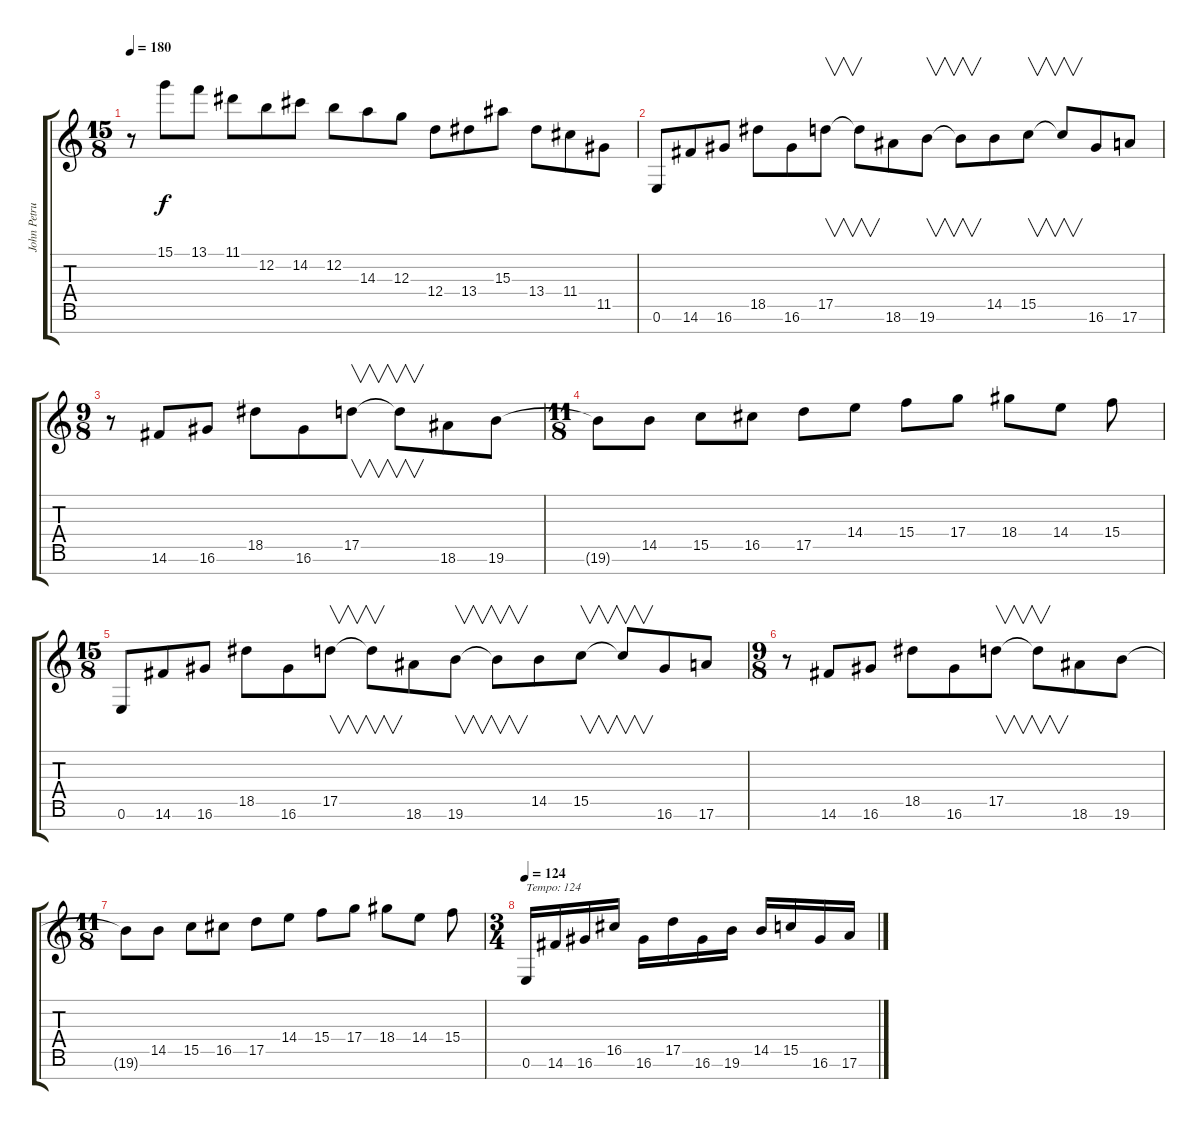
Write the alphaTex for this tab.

\track ("John Petrucci - 7 String Guitar" "John Petru") {instrument distortionguitar}
\staff {score tabs}
\tuning (E4 B3 G3 D3 A2 E2 B1) {hide}
\ts (15 8)
\tempo 180
\clef g2
\ks c
r.8{dy f} 15.1.8 13.1.8 11.1.8 12.2.8 14.2.8 12.2.8 14.3.8 12.3.8 12.4.8 13.4.8 15.3.8 13.4.8 11.4.8 11.5.8 |
0.6.8 14.6.8 16.6.8 18.5.8 16.6.8 17.5.8{v} 17.5{t}.8{v} 18.6.8 19.6.8{v} 19.6{t}.8{v} 14.5.8 15.5.8{v} 15.5{t}.8{v} 16.6.8 17.6.8 |
\ts (9 8)
r.8 14.6.8 16.6.8 18.5.8 16.6.8 17.5.8{v} 17.5{t}.8{v} 18.6.8 19.6.8 |
\ts (11 8)
19.6{t}.8 14.5.8 15.5.8 16.5.8 17.5.8 14.4.8 15.4.8 17.4.8 18.4.8 14.4.8 15.4.8 |
\ts (15 8)
0.6.8 14.6.8 16.6.8 18.5.8 16.6.8 17.5.8{v} 17.5{t}.8{v} 18.6.8 19.6.8{v} 19.6{t}.8{v} 14.5.8 15.5.8{v} 15.5{t}.8{v} 16.6.8 17.6.8 |
\ts (9 8)
r.8 14.6.8 16.6.8 18.5.8 16.6.8 17.5.8{v} 17.5{t}.8{v} 18.6.8 19.6.8 |
\ts (11 8)
19.6{t}.8 14.5.8 15.5.8 16.5.8 17.5.8 14.4.8 15.4.8 17.4.8 18.4.8 14.4.8 15.4.8 |
\ts (3 4)
\tempo 124
0.6.16{txt "Tempo: 124"} 14.6.16 16.6.16 16.5.16 16.6.16 17.5.16 16.6.16 19.6.16 14.5.16 15.5.16 16.6.16 17.6.16
